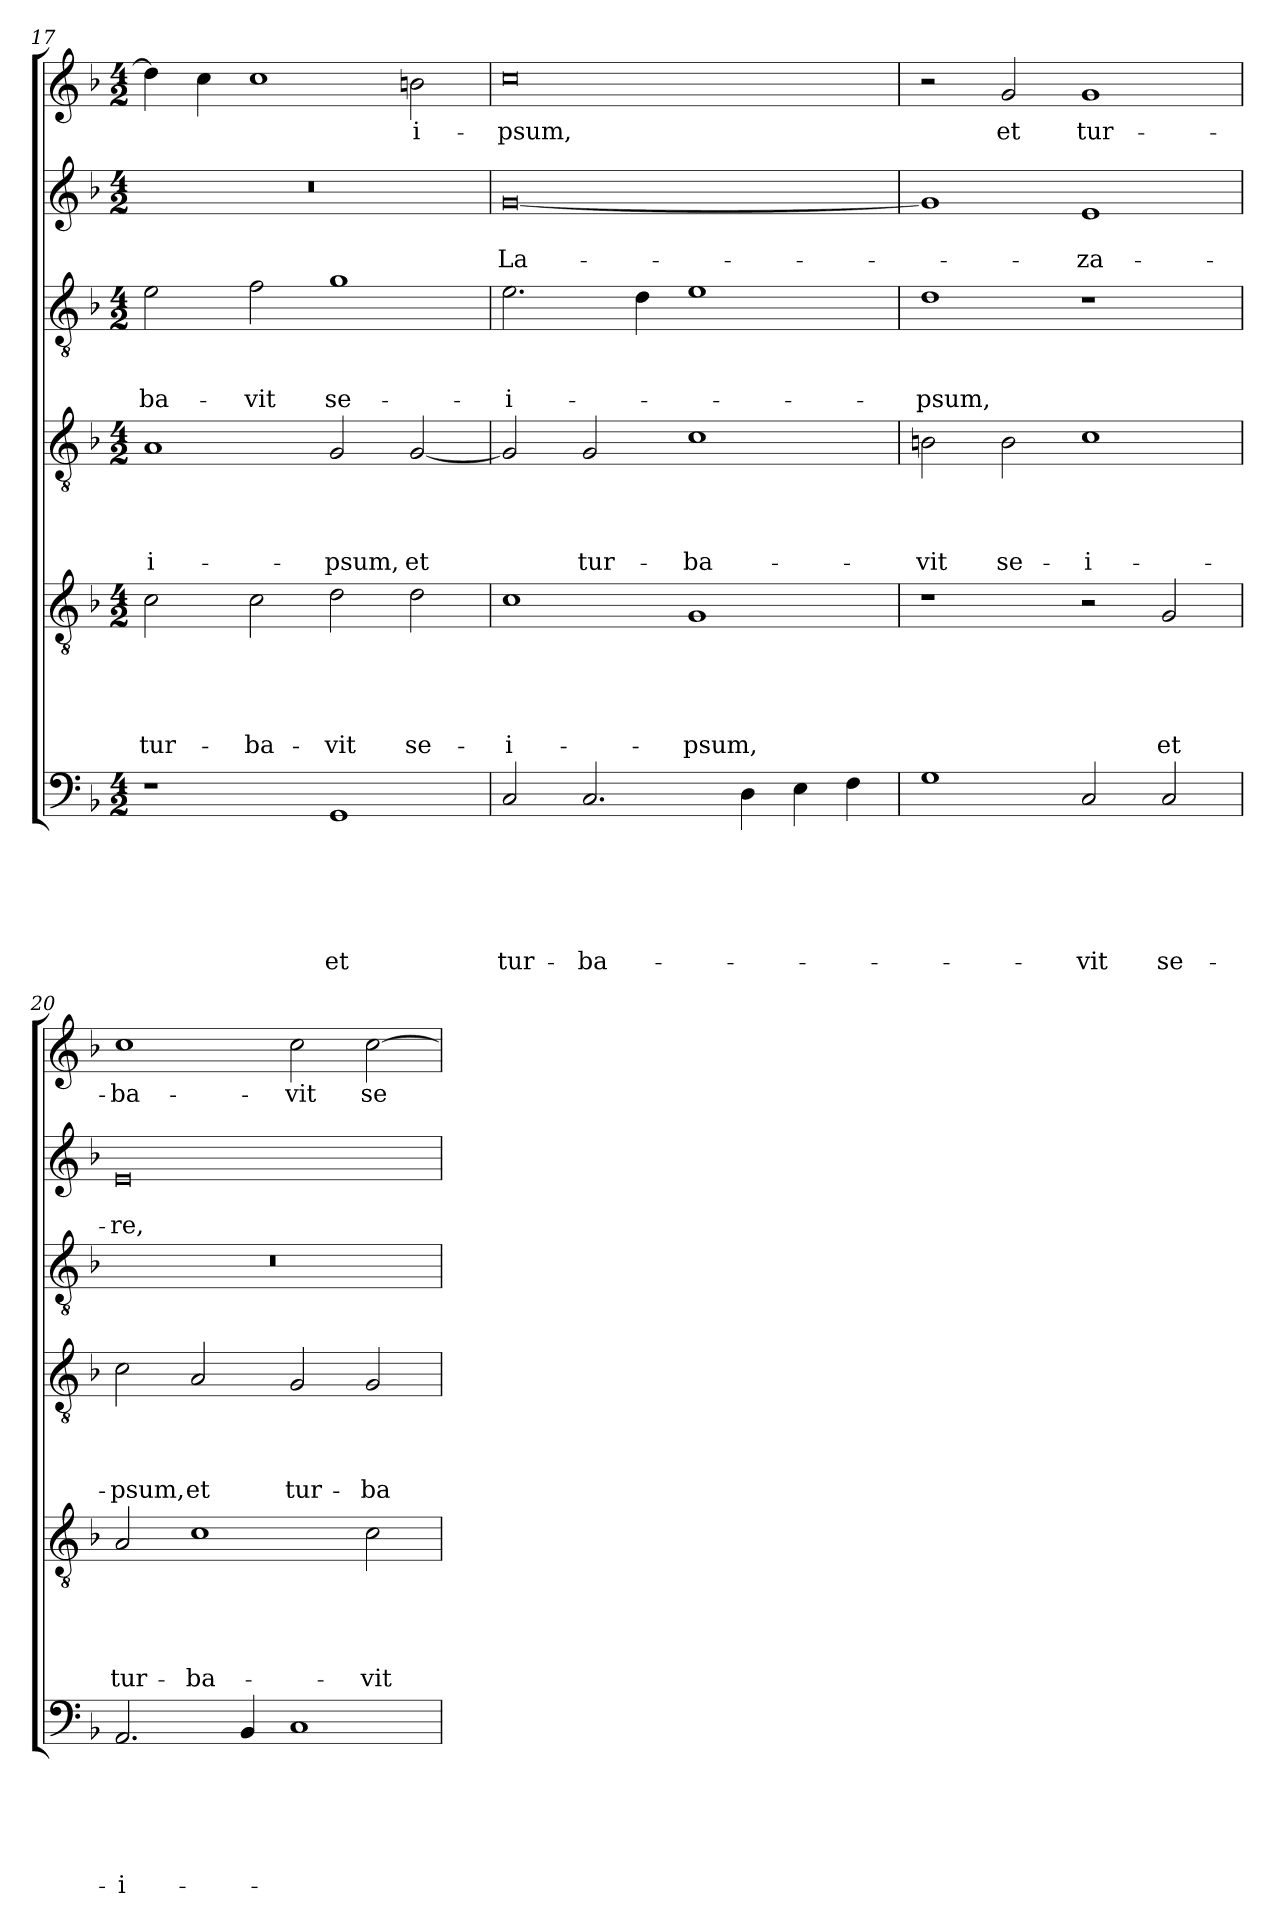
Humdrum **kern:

**kern	**text	**text	**text	**text	**text	**text	**kern	**text	**text	**text	**text	**text	**kern	**text	**text	**text	**text	**kern	**text	**text	**text	**kern	**text	**text	**kern	**text
*part6	*part6	*part6	*part6	*part6	*part6	*part6	*part5	*part5	*part5	*part5	*part5	*part5	*part4	*part4	*part4	*part4	*part4	*part3	*part3	*part3	*part3	*part2	*part2	*part2	*part1	*part1
*staff6	*staff6	*staff6	*staff6	*staff6	*staff6	*staff6	*staff5	*staff5	*staff5	*staff5	*staff5	*staff5	*staff4	*staff4	*staff4	*staff4	*staff4	*staff3	*staff3	*staff3	*staff3	*staff2	*staff2	*staff2	*staff1	*staff1
*clefF4	*	*	*	*	*	*	*clefGv2	*	*	*	*	*	*clefGv2	*	*	*	*	*clefGv2	*	*	*	*clefG2	*	*	*clefG2	*
*k[b-]	*	*	*	*	*	*	*k[b-]	*	*	*	*	*	*k[b-]	*	*	*	*	*k[b-]	*	*	*	*k[b-]	*	*	*k[b-]	*
*F:	*	*	*	*	*	*	*F:	*	*	*	*	*	*F:	*	*	*	*	*F:	*	*	*	*F:	*	*	*F:	*
*M4/2	*	*	*	*	*	*	*M4/2	*	*	*	*	*	*M4/2	*	*	*	*	*M4/2	*	*	*	*M4/2	*	*	*M4/2	*
=17	=17	=17	=17	=17	=17	=17	=17	=17	=17	=17	=17	=17	=17	=17	=17	=17	=17	=17	=17	=17	=17	=17	=17	=17	=17	=17
!	!	!	!	!	!	!	!	!	!	!	!	!LO:LY:b	!	!	!	!	!LO:LY:b	!	!	!	!LO:LY:b	!	!	!	!	!
1r	.	.	.	.	.	.	2c\	.	.	.	.	tur-	1A	.	.	.	-i-	2e\	.	.	-ba-	0r	.	.	4dd\]	.
.	.	.	.	.	.	.	.	.	.	.	.	.	.	.	.	.	.	.	.	.	.	.	.	.	4cc\	.
!	!	!	!	!	!	!	!	!	!	!	!	!LO:LY:b	!	!	!	!	!	!	!	!	!LO:LY:b	!	!	!	!	!
.	.	.	.	.	.	.	2c\	.	.	.	.	-ba-	.	.	.	.	.	2f\	.	.	-vit	.	.	.	1cc	.
!	!	!	!	!	!	!LO:LY:b	!	!	!	!	!	!LO:LY:b	!	!	!	!	!LO:LY:b	!	!	!	!LO:LY:b	!	!	!	!	!
1GG	.	.	.	.	.	et	2d\	.	.	.	.	-vit	2G/	.	.	.	-psum,	1g	.	.	se-	.	.	.	.	.
!	!	!	!	!	!	!	!	!	!	!	!	!LO:LY:b	!	!	!	!	!LO:LY:b	!	!	!	!	!	!	!	!	!LO:LY:b
.	.	.	.	.	.	.	2d\	.	.	.	.	se-	[2G/	.	.	.	et	.	.	.	.	.	.	.	2b\	-i-
=18	=18	=18	=18	=18	=18	=18	=18	=18	=18	=18	=18	=18	=18	=18	=18	=18	=18	=18	=18	=18	=18	=18	=18	=18	=18	=18
!	!	!	!	!	!	!LO:LY:b	!	!	!	!	!	!LO:LY:b	!	!	!	!	!	!	!	!	!LO:LY:b	!	!	!LO:LY:b	!	!LO:LY:b
2C/	.	.	.	.	.	tur-	1c	.	.	.	.	-i-	2G/]	.	.	.	.	2.e\	.	.	-i-	[0g	.	La-	0cc	-psum,
!	!	!	!	!	!	!LO:LY:b	!	!	!	!	!	!	!	!	!	!	!LO:LY:b	!	!	!	!	!	!	!	!	!
2.C/	.	.	.	.	.	-ba-	.	.	.	.	.	.	2G/	.	.	.	tur-	.	.	.	.	.	.	.	.	.
.	.	.	.	.	.	.	.	.	.	.	.	.	.	.	.	.	.	4d\	.	.	.	.	.	.	.	.
!	!	!	!	!	!	!	!	!	!	!	!	!LO:LY:b	!	!	!	!	!LO:LY:b	!	!	!	!	!	!	!	!	!
.	.	.	.	.	.	.	1G	.	.	.	.	-psum,	1c	.	.	.	-ba-	1e	.	.	.	.	.	.	.	.
4D\	.	.	.	.	.	.	.	.	.	.	.	.	.	.	.	.	.	.	.	.	.	.	.	.	.	.
4E\	.	.	.	.	.	.	.	.	.	.	.	.	.	.	.	.	.	.	.	.	.	.	.	.	.	.
4F\	.	.	.	.	.	.	.	.	.	.	.	.	.	.	.	.	.	.	.	.	.	.	.	.	.	.
!!LO:PB:g=z
=19	=19	=19	=19	=19	=19	=19	=19	=19	=19	=19	=19	=19	=19	=19	=19	=19	=19	=19	=19	=19	=19	=19	=19	=19	=19	=19
!	!	!	!	!	!	!	!	!	!	!	!	!	!	!	!	!	!LO:LY:b	!	!	!	!LO:LY:b	!	!	!	!	!
1G	.	.	.	.	.	.	1r	.	.	.	.	.	2B\	.	.	.	-vit	1d	.	.	-psum,	1g]	.	.	2r	.
!	!	!	!	!	!	!	!	!	!	!	!	!	!	!	!	!	!LO:LY:b	!	!	!	!	!	!	!	!	!LO:LY:b
.	.	.	.	.	.	.	.	.	.	.	.	.	2B\	.	.	.	se-	.	.	.	.	.	.	.	2g/	et
!	!	!	!	!	!	!LO:LY:b	!	!	!	!	!	!	!	!	!	!	!LO:LY:b	!	!	!	!	!	!	!LO:LY:b	!	!LO:LY:b
2C/	.	.	.	.	.	-vit	2r	.	.	.	.	.	1c	.	.	.	-i-	1r	.	.	.	1e	.	-za-	1g	tur-
!	!	!	!	!	!	!LO:LY:b	!	!	!	!	!	!LO:LY:b	!	!	!	!	!	!	!	!	!	!	!	!	!	!
2C/	.	.	.	.	.	se-	2G/	.	.	.	.	et	.	.	.	.	.	.	.	.	.	.	.	.	.	.
=20	=20	=20	=20	=20	=20	=20	=20	=20	=20	=20	=20	=20	=20	=20	=20	=20	=20	=20	=20	=20	=20	=20	=20	=20	=20	=20
!	!	!	!	!	!	!LO:LY:b	!	!	!	!	!	!LO:LY:b	!	!	!	!	!LO:LY:b	!	!	!	!	!	!	!LO:LY:b	!	!LO:LY:b
2.AA/	.	.	.	.	.	-i-	2A/	.	.	.	.	tur-	2c\	.	.	.	-psum,	0r	.	.	.	0e	.	-re,	1cc	-ba-
!	!	!	!	!	!	!	!	!	!	!	!	!LO:LY:b	!	!	!	!	!LO:LY:b	!	!	!	!	!	!	!	!	!
.	.	.	.	.	.	.	1c	.	.	.	.	-ba-	2A/	.	.	.	et	.	.	.	.	.	.	.	.	.
4BB-/	.	.	.	.	.	.	.	.	.	.	.	.	.	.	.	.	.	.	.	.	.	.	.	.	.	.
!	!	!	!	!	!	!	!	!	!	!	!	!	!	!	!	!	!LO:LY:b	!	!	!	!	!	!	!	!	!LO:LY:b
1C	.	.	.	.	.	.	.	.	.	.	.	.	2G/	.	.	.	tur-	.	.	.	.	.	.	.	2cc\	-vit
!	!	!	!	!	!	!	!	!	!	!	!	!LO:LY:b	!	!	!	!	!LO:LY:b	!	!	!	!	!	!	!	!	!LO:LY:b
.	.	.	.	.	.	.	2c\	.	.	.	.	-vit	2G/	.	.	.	-ba-	.	.	.	.	.	.	.	[2cc\	se-
=	=	=	=	=	=	=	=	=	=	=	=	=	=	=	=	=	=	=	=	=	=	=	=	=	=	=
*-	*-	*-	*-	*-	*-	*-	*-	*-	*-	*-	*-	*-	*-	*-	*-	*-	*-	*-	*-	*-	*-	*-	*-	*-	*-	*-
